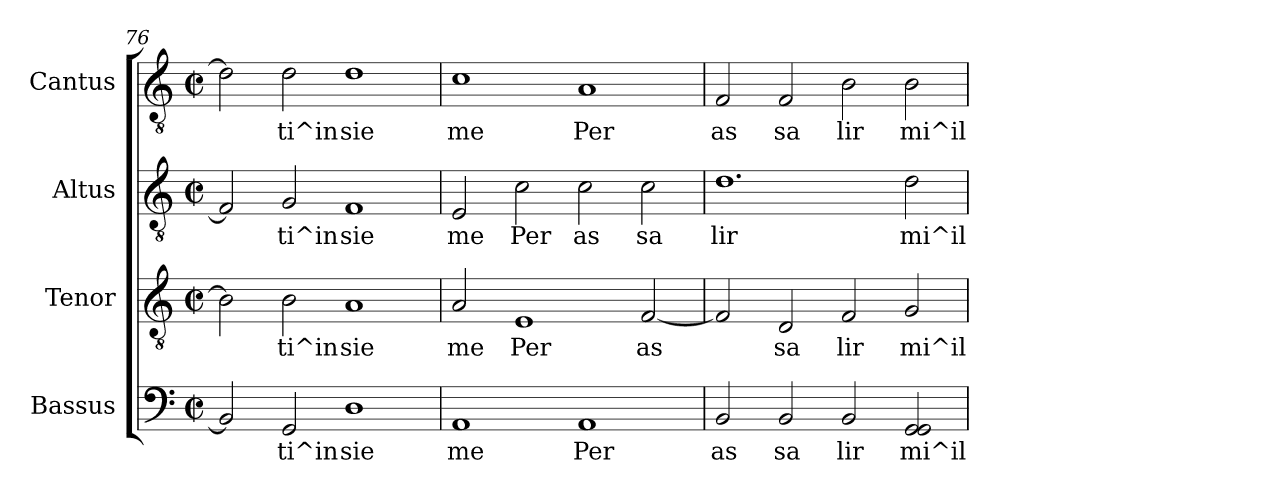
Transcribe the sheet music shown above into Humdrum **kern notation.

**kern	**text	**kern	**text	**kern	**text	**kern	**text
*part4	*part4	*part3	*part3	*part2	*part2	*part1	*part1
*staff4	*staff4	*staff3	*staff3	*staff2	*staff2	*staff1	*staff1
*I"Bassus	*	*I"Tenor	*	*I"Altus	*	*I"Cantus	*
*I'Bassus	*	*I'Tenor	*	*I'Altus	*	*I'Cantus	*
*clefF4	*	*clefGv2	*	*clefGv2	*	*clefGv2	*
*k[]	*	*k[]	*	*k[]	*	*k[]	*
*C:	*	*C:	*	*C:	*	*C:	*
*M2/2	*	*M2/2	*	*M2/2	*	*M2/2	*
*met(c|)	*	*met(c|)	*	*met(c|)	*	*met(c|)	*
=76	=76	=76	=76	=76	=76	=76	=76
!	!LO:LY:b:cj	!	!LO:LY:b:cj	!	!LO:LY:b:cj	!	!LO:LY:b:cj
2BB/]	.	2B\]	.	2F/]	.	2d>\]	.
!	!LO:LY:b:cj	!	!LO:LY:b:cj	!	!LO:LY:b:cj	!	!LO:LY:b:cj
2GG/	ti^in	2B\	ti^in	2G/	ti^in	2d\	ti^in
!	!LO:LY:b:cj	!	!LO:LY:b:cj	!	!LO:LY:b:cj	!	!LO:LY:b:cj
1D	sie	1A	sie	1F	sie	1d	sie
=77	=77	=77	=77	=77	=77	=77	=77
!	!LO:LY:b:cj	!	!LO:LY:b:cj	!	!LO:LY:b:cj	!	!LO:LY:b:cj
1AA	me	2A/	me	2E/	me	1c	me
!	!	!	!LO:LY:b:cj	!	!LO:LY:b:cj	!	!
.	.	1E	Per	2c\	Per	.	.
!	!LO:LY:b:cj	!	!	!	!LO:LY:b:cj	!	!LO:LY:b:cj
1AA	Per	.	.	2c\	as	1A	Per
!	!	!	!LO:LY:b:cj	!	!LO:LY:b:cj	!	!
.	.	[<2F/	as	2c\	sa	.	.
=78	=78	=78	=78	=78	=78	=78	=78
!	!LO:LY:b:cj	!	!LO:LY:b:cj	!	!LO:LY:b:cj	!	!LO:LY:b:cj
2BB/	as	2F/]	.	1.d	lir	2F/	as
!	!LO:LY:b:cj	!	!LO:LY:b:cj	!	!	!	!LO:LY:b:cj
2BB/	sa	2D/	sa	.	.	2F/	sa
!	!LO:LY:b:cj	!	!LO:LY:b:cj	!	!	!	!LO:LY:b:cj
2BB/	lir	2F/	lir	.	.	2B\	lir
!	!LO:LY:b:cj	!	!LO:LY:b:cj	!	!LO:LY:b:cj	!	!LO:LY:b:cj
2GG/ 2GG/	mi^il	2G/	mi^il	2d\	mi^il	2B\	mi^il
=	=	=	=	=	=	=	=
*-	*-	*-	*-	*-	*-	*-	*-
